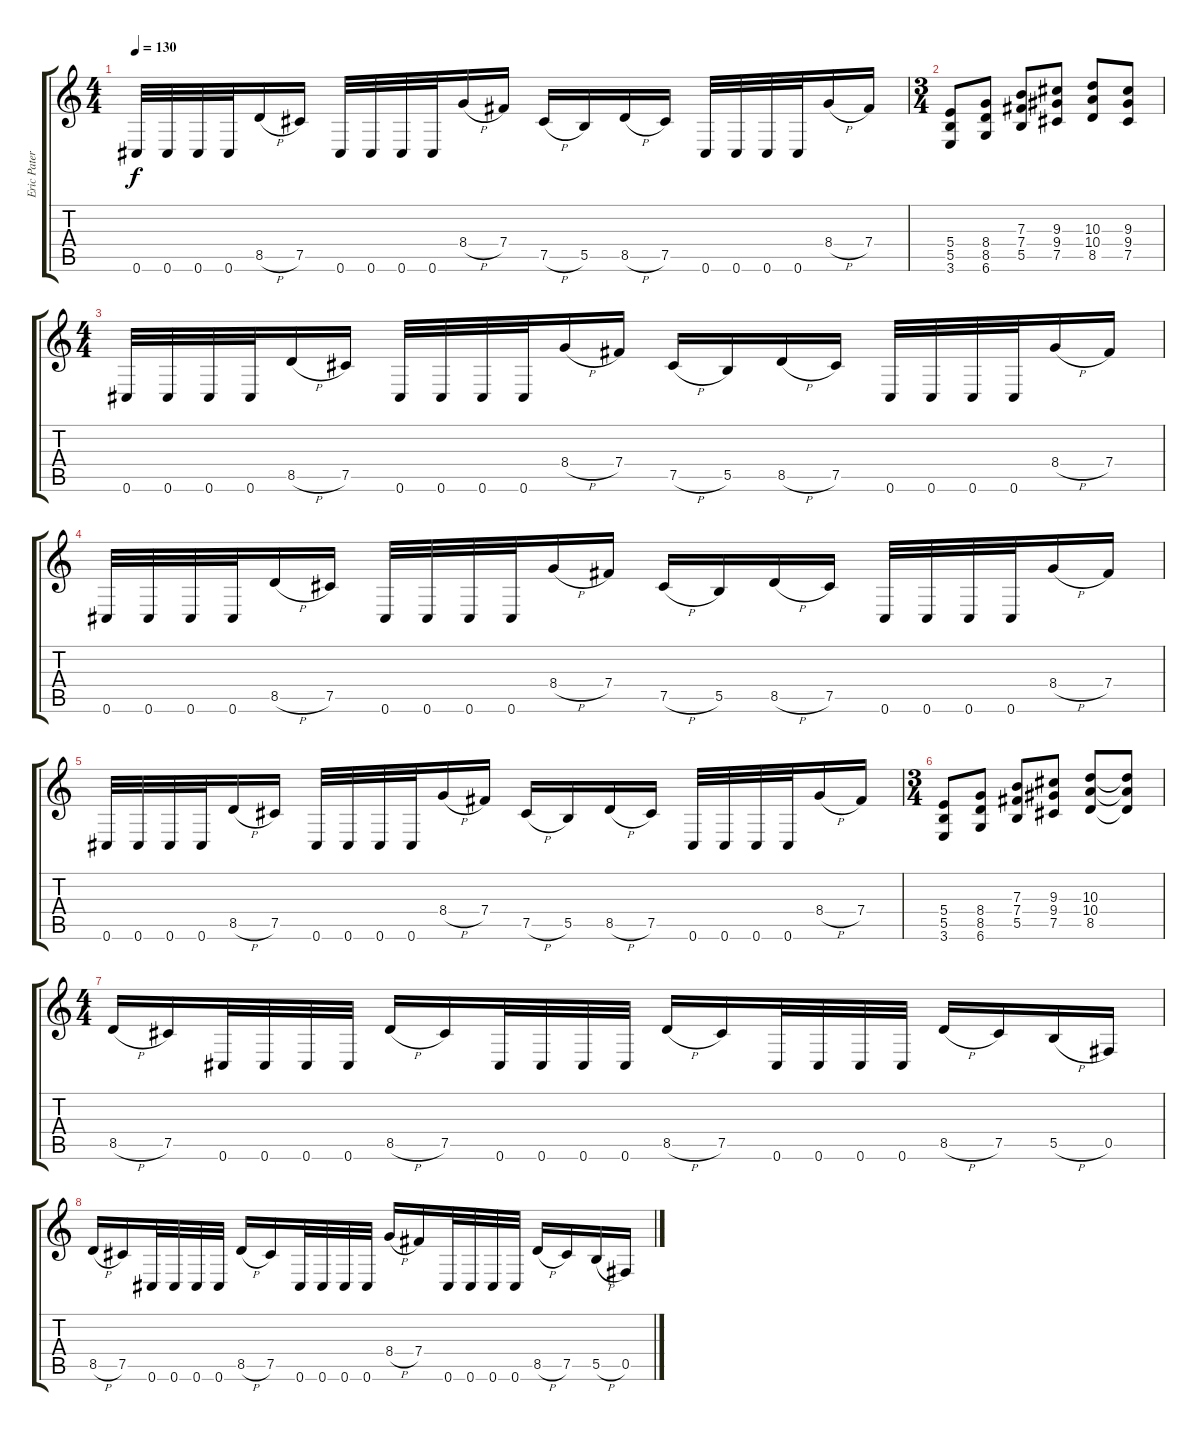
\track ("Eric Paterson" "Eric Pater") {instrument distortionguitar}
\staff {score tabs}
\tuning (Db4 A3 E3 B2 Gb2 Db2) {hide}
\ts (4 4)
\tempo 130
\clef g2
\ks c
0.6.32{dy f} 0.6.32 0.6.32 0.6.32 8.5{h}.16 7.5.16 0.6.32 0.6.32 0.6.32 0.6.32 8.4{h}.16 7.4.16 7.5{h}.16 5.5.16 8.5{h}.16 7.5.16 0.6.32 0.6.32 0.6.32 0.6.32 8.4{h}.16 7.4.16 |
\ts (3 4)
(5.4 5.5 3.6).8 (8.4 8.5 6.6).8 (7.3 7.4 5.5).8 (9.3 9.4 7.5).8 (10.3 10.4 8.5).8 (9.3 9.4 7.5).8 |
\ts (4 4)
0.6.32 0.6.32 0.6.32 0.6.32 8.5{h}.16 7.5.16 0.6.32 0.6.32 0.6.32 0.6.32 8.4{h}.16 7.4.16 7.5{h}.16 5.5.16 8.5{h}.16 7.5.16 0.6.32 0.6.32 0.6.32 0.6.32 8.4{h}.16 7.4.16 |
0.6.32 0.6.32 0.6.32 0.6.32 8.5{h}.16 7.5.16 0.6.32 0.6.32 0.6.32 0.6.32 8.4{h}.16 7.4.16 7.5{h}.16 5.5.16 8.5{h}.16 7.5.16 0.6.32 0.6.32 0.6.32 0.6.32 8.4{h}.16 7.4.16 |
0.6.32 0.6.32 0.6.32 0.6.32 8.5{h}.16 7.5.16 0.6.32 0.6.32 0.6.32 0.6.32 8.4{h}.16 7.4.16 7.5{h}.16 5.5.16 8.5{h}.16 7.5.16 0.6.32 0.6.32 0.6.32 0.6.32 8.4{h}.16 7.4.16 |
\ts (3 4)
(5.4 5.5 3.6).8 (8.4 8.5 6.6).8 (7.3 7.4 5.5).8 (9.3 9.4 7.5).8 (10.3 10.4 8.5).8 (10.3{t} 10.4{t} 8.5{t}).8 |
\ts (4 4)
8.5{h}.16 7.5.16 0.6.32 0.6.32 0.6.32 0.6.32 8.5{h}.16 7.5.16 0.6.32 0.6.32 0.6.32 0.6.32 8.5{h}.16 7.5.16 0.6.32 0.6.32 0.6.32 0.6.32 8.5{h}.16 7.5.16 5.5{h}.16 0.5.16 |
8.5{h}.16 7.5.16 0.6.32 0.6.32 0.6.32 0.6.32 8.5{h}.16 7.5.16 0.6.32 0.6.32 0.6.32 0.6.32 8.4{h}.16 7.4.16 0.6.32 0.6.32 0.6.32 0.6.32 8.5{h}.16 7.5.16 5.5{h}.16 0.5.16
